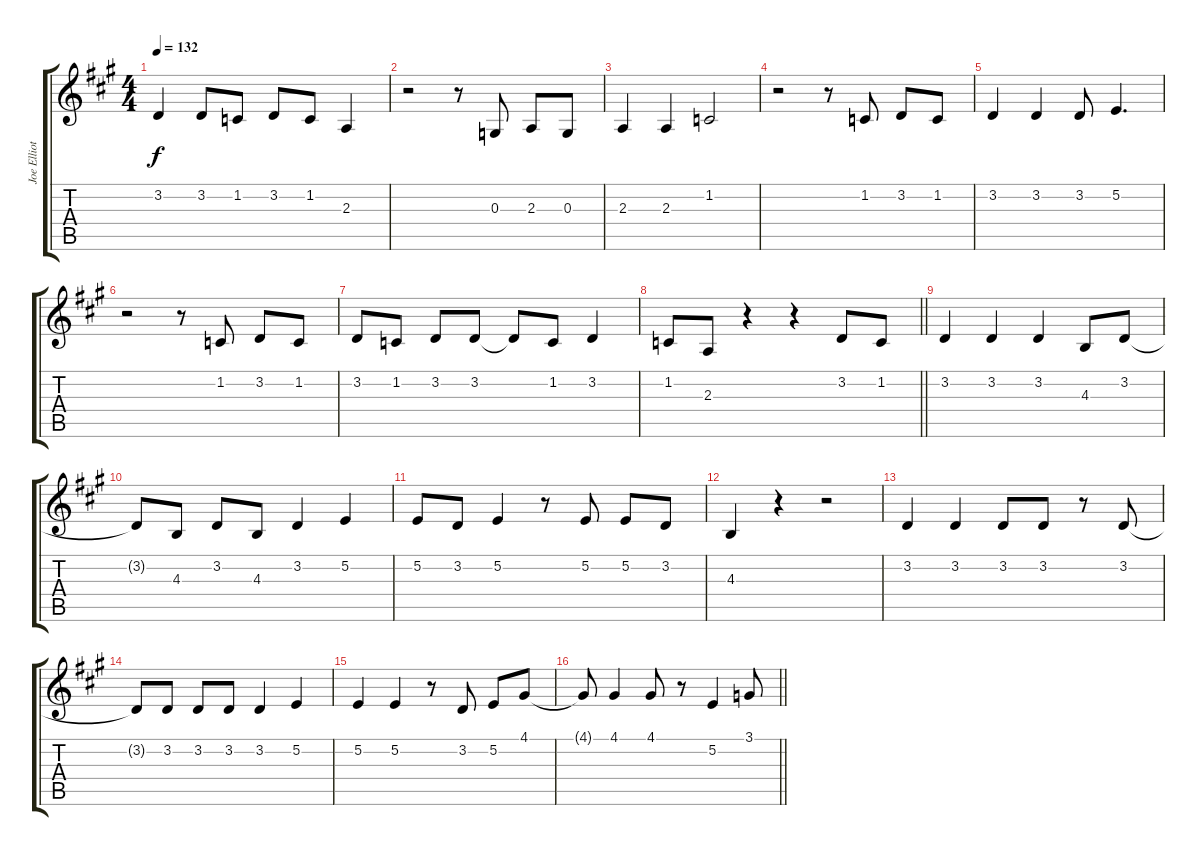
\track ("Joe Elliott" "Joe Elliot") {instrument lead1square}
\staff {score tabs}
\tuning (E4 B3 G3 D3 A2 E2) {hide}
\ts (4 4)
\tempo 132
\clef g2
\ks a
3.2.4{dy f} 3.2.8 1.2.8 3.2.8 1.2.8 2.3.4 |
r.2 r.8 0.3.8 2.3.8 0.3.8 |
2.3.4 2.3.4 1.2.2 |
r.2 r.8 1.2.8 3.2.8 1.2.8 |
3.2.4 3.2.4 3.2.8 5.2.4{d} |
r.2 r.8 1.2.8 3.2.8 1.2.8 |
3.2.8 1.2.8 3.2.8 3.2.8 3.2{t}.8 1.2.8 3.2.4 |
\barLineRight lightlight
1.2.8 2.3.8 r.4 r.4 3.2.8 1.2.8 |
3.2.4 3.2.4 3.2.4 4.3.8 3.2.8 |
3.2{t}.8 4.3.8 3.2.8 4.3.8 3.2.4 5.2.4 |
5.2.8 3.2.8 5.2.4 r.8 5.2.8 5.2.8 3.2.8 |
4.3.4 r.4 r.2 |
3.2.4 3.2.4 3.2.8 3.2.8 r.8 3.2.8 |
3.2{t}.8 3.2.8 3.2.8 3.2.8 3.2.4 5.2.4 |
5.2.4 5.2.4 r.8 3.2.8 5.2.8 4.1.8 |
\barLineRight lightlight
4.1{t}.8 4.1.4 4.1.8 r.8 5.2.4 3.1.8
